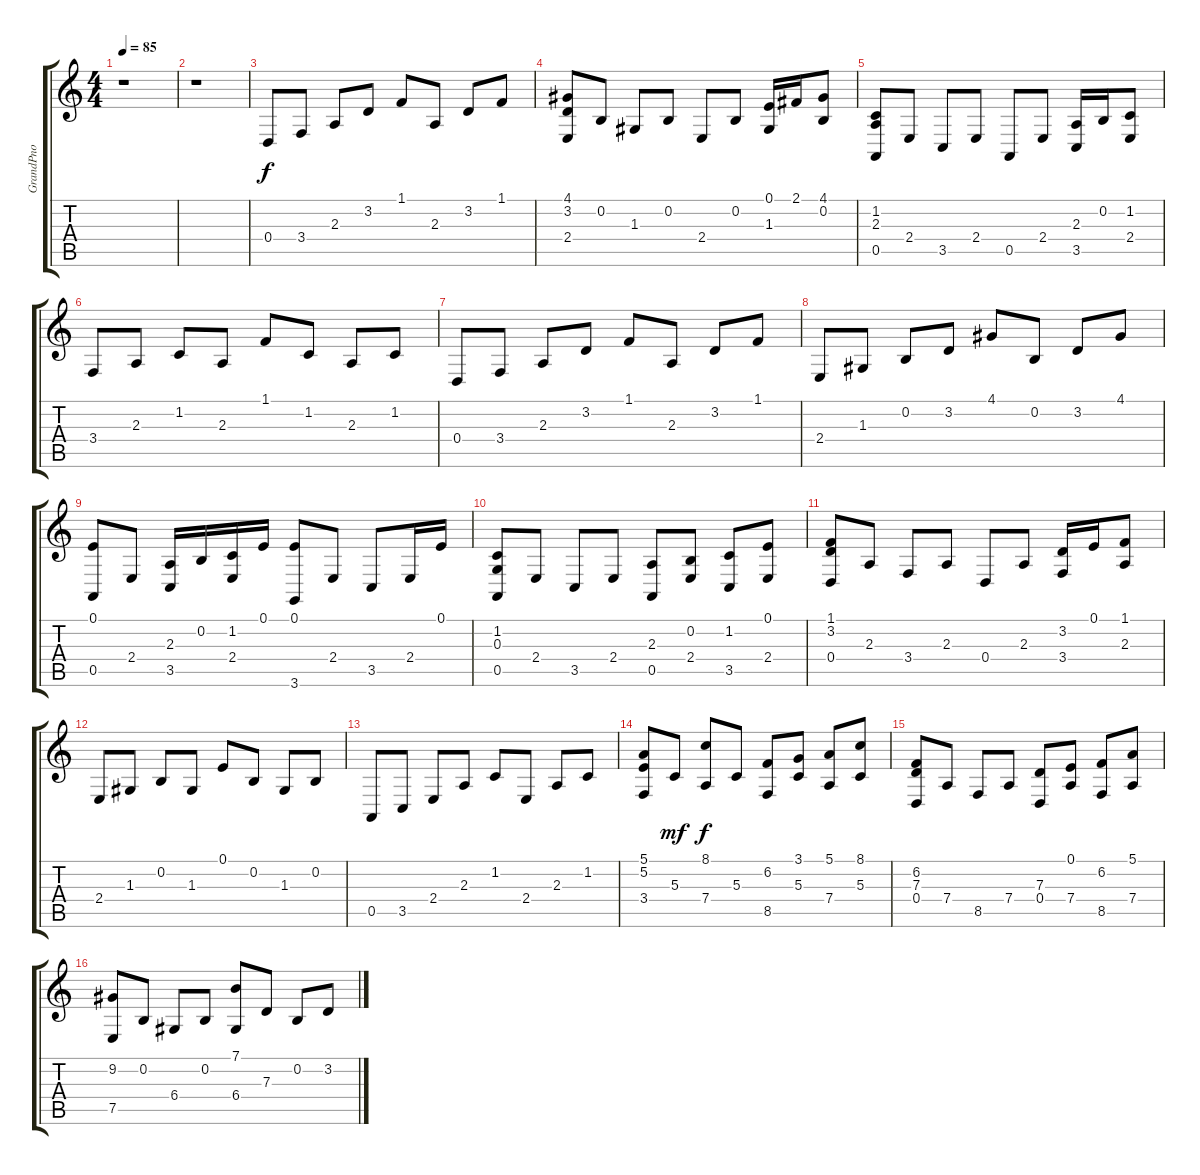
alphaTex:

\track ("GrandPno" "GrandPno") {instrument acousticgrandpiano}
\staff {score tabs}
\tuning (E4 B3 G3 D3 A2 E2) {hide}
\ts (4 4)
\tempo 85
\clef g2
\ks c
r.1{dy f} |
r.1 |
0.4.8 3.4.8 2.3.8 3.2.8 1.1.8 2.3.8 3.2.8 1.1.8 |
(4.1 3.2 2.4).8 0.2.8 1.3.8 0.2.8 2.4.8 0.2.8 (0.1 1.3).16 2.1.16 (4.1 0.2).8 |
(1.2 2.3 0.5).8 2.4.8 3.5.8 2.4.8 0.5.8 2.4.8 (2.3 3.5).16 0.2.16 (1.2 2.4).8 |
3.4.8 2.3.8 1.2.8 2.3.8 1.1.8 1.2.8 2.3.8 1.2.8 |
0.4.8 3.4.8 2.3.8 3.2.8 1.1.8 2.3.8 3.2.8 1.1.8 |
2.4.8 1.3.8 0.2.8 3.2.8 4.1.8 0.2.8 3.2.8 4.1.8 |
(0.1 0.5).8 2.4.8 (2.3 3.5).16 0.2.16 (1.2 2.4).16 0.1.16 (0.1 3.6).8 2.4.8 3.5.8 2.4.16 0.1.16 |
(1.2 0.3 0.5).8 2.4.8 3.5.8 2.4.8 (2.3 0.5).8 (0.2 2.4).8 (1.2 3.5).8 (0.1 2.4).8 |
(1.1 3.2 0.4).8 2.3.8 3.4.8 2.3.8 0.4.8 2.3.8 (3.2 3.4).16 0.1.16 (1.1 2.3).8 |
2.4.8 1.3.8 0.2.8 1.3.8 0.1.8 0.2.8 1.3.8 0.2.8 |
0.5.8 3.5.8 2.4.8 2.3.8 1.2.8 2.4.8 2.3.8 1.2.8 |
(5.1 5.2 3.4).8 5.3.8{dy mf} (8.1 7.4).8{dy f} 5.3.8 (6.2 8.5).8 (3.1 5.3).8 (5.1 7.4).8 (8.1 5.3).8 |
(6.2 7.3 0.4).8 7.4.8 8.5.8 7.4.8 (7.3 0.4).8 (0.1 7.4).8 (6.2 8.5).8 (5.1 7.4).8 |
(9.2 7.5).8 0.2.8 6.4.8 0.2.8 (7.1 6.4).8 7.3.8 0.2.8 3.2.8
